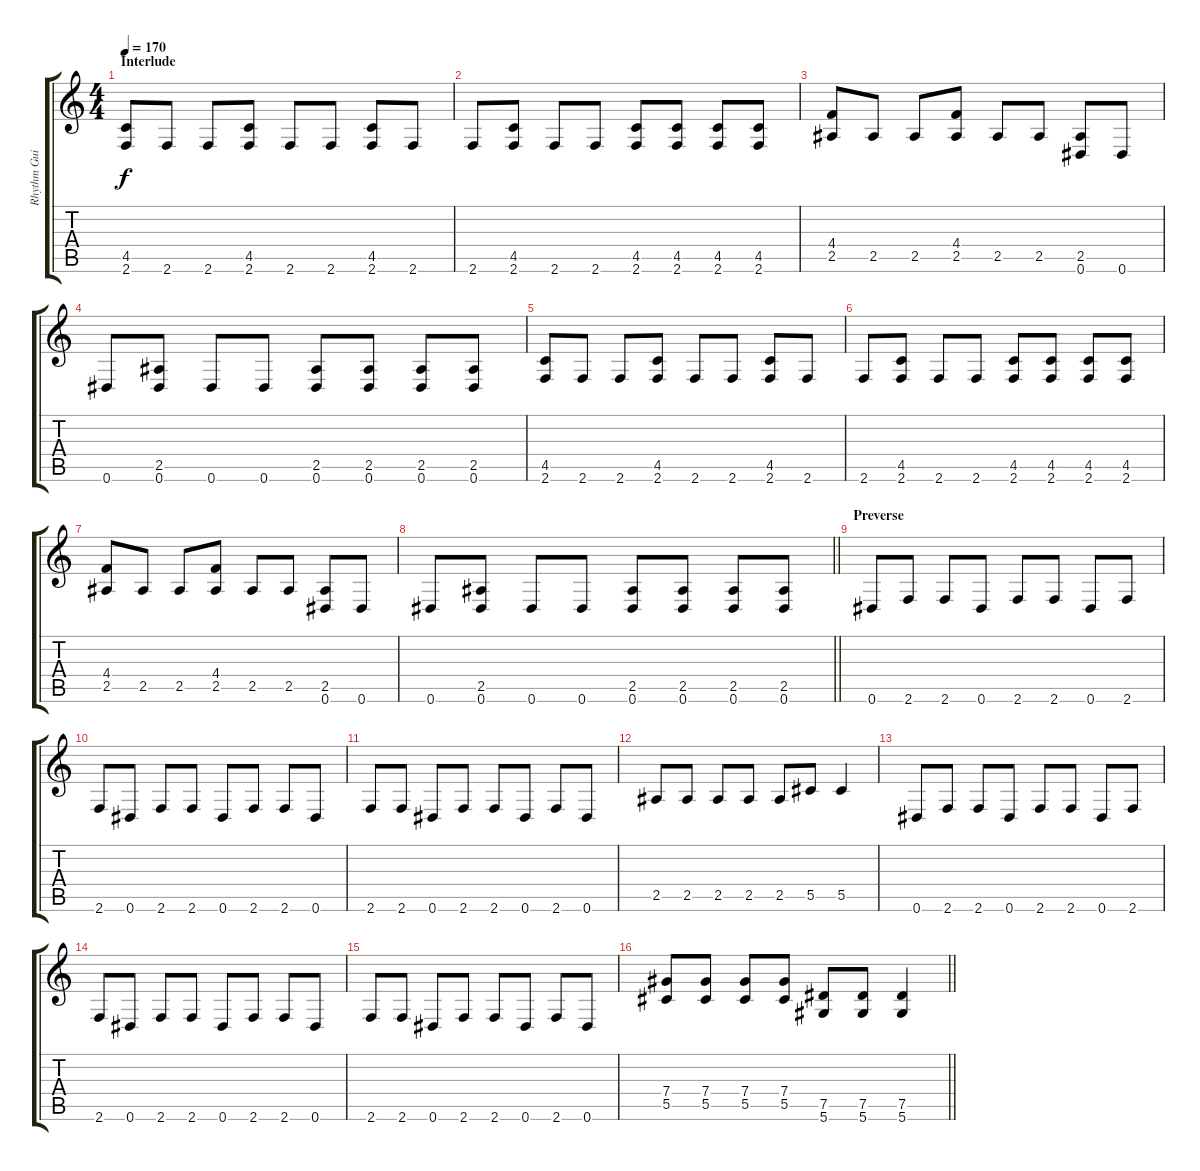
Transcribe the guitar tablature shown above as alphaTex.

\track ("Rhythm Guitar" "Rhythm Gui") {instrument distortionguitar}
\staff {score tabs}
\tuning (Eb4 Bb3 Gb3 Db3 Ab2 Eb2) {hide}
\ts (4 4)
\section ("" "Interlude")
\tempo 170
\clef g2
\ks c
(4.5 2.6).8{dy f} 2.6.8 2.6.8 (4.5 2.6).8 2.6.8 2.6.8 (4.5 2.6).8 2.6.8 |
2.6.8 (4.5 2.6).8 2.6.8 2.6.8 (4.5 2.6).8 (4.5 2.6).8 (4.5 2.6).8 (4.5 2.6).8 |
(4.4 2.5).8 2.5.8 2.5.8 (4.4 2.5).8 2.5.8 2.5.8 (2.5 0.6).8 0.6.8 |
0.6.8 (2.5 0.6).8 0.6.8 0.6.8 (2.5 0.6).8 (2.5 0.6).8 (2.5 0.6).8 (2.5 0.6).8 |
(4.5 2.6).8 2.6.8 2.6.8 (4.5 2.6).8 2.6.8 2.6.8 (4.5 2.6).8 2.6.8 |
2.6.8 (4.5 2.6).8 2.6.8 2.6.8 (4.5 2.6).8 (4.5 2.6).8 (4.5 2.6).8 (4.5 2.6).8 |
(4.4 2.5).8 2.5.8 2.5.8 (4.4 2.5).8 2.5.8 2.5.8 (2.5 0.6).8 0.6.8 |
\barLineRight lightlight
0.6.8 (2.5 0.6).8 0.6.8 0.6.8 (2.5 0.6).8 (2.5 0.6).8 (2.5 0.6).8 (2.5 0.6).8 |
\section ("" "Preverse")
0.6.8 2.6.8 2.6.8 0.6.8 2.6.8 2.6.8 0.6.8 2.6.8 |
2.6.8 0.6.8 2.6.8 2.6.8 0.6.8 2.6.8 2.6.8 0.6.8 |
2.6.8 2.6.8 0.6.8 2.6.8 2.6.8 0.6.8 2.6.8 0.6.8 |
2.5.8 2.5.8 2.5.8 2.5.8 2.5.8 5.5.8 5.5.4 |
0.6.8 2.6.8 2.6.8 0.6.8 2.6.8 2.6.8 0.6.8 2.6.8 |
2.6.8 0.6.8 2.6.8 2.6.8 0.6.8 2.6.8 2.6.8 0.6.8 |
2.6.8 2.6.8 0.6.8 2.6.8 2.6.8 0.6.8 2.6.8 0.6.8 |
\barLineRight lightlight
(7.4 5.5).8 (7.4 5.5).8 (7.4 5.5).8 (7.4 5.5).8 (7.5 5.6).8 (7.5 5.6).8 (7.5 5.6).4
